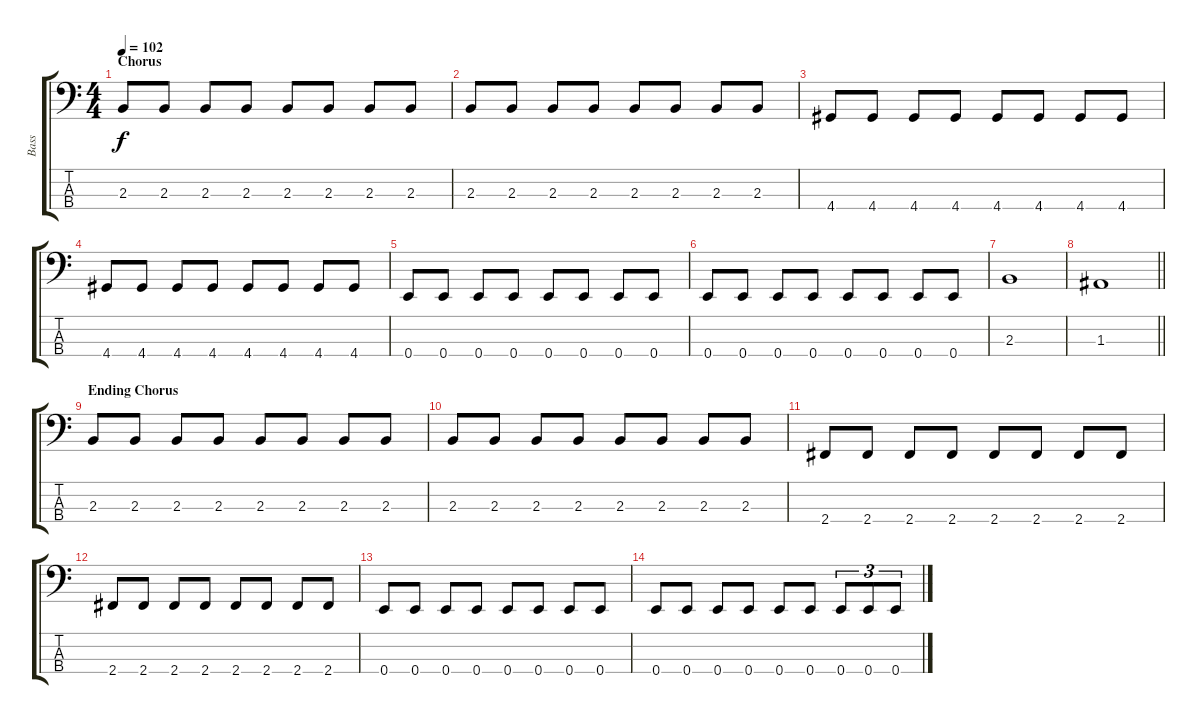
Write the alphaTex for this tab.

\track ("Bass" "Bass") {instrument electricbasspick}
\staff {score tabs}
\tuning (G2 D2 A1 E1) {hide}
\ts (4 4)
\section ("" "Chorus")
\tempo 102
\clef f4
\ks c
2.3.8{dy f} 2.3.8 2.3.8 2.3.8 2.3.8 2.3.8 2.3.8 2.3.8 |
2.3.8 2.3.8 2.3.8 2.3.8 2.3.8 2.3.8 2.3.8 2.3.8 |
4.4.8 4.4.8 4.4.8 4.4.8 4.4.8 4.4.8 4.4.8 4.4.8 |
4.4.8 4.4.8 4.4.8 4.4.8 4.4.8 4.4.8 4.4.8 4.4.8 |
0.4.8 0.4.8 0.4.8 0.4.8 0.4.8 0.4.8 0.4.8 0.4.8 |
0.4.8 0.4.8 0.4.8 0.4.8 0.4.8 0.4.8 0.4.8 0.4.8 |
2.3.1 |
\barLineRight lightlight
1.3.1 |
\section ("" "Ending Chorus")
2.3.8 2.3.8 2.3.8 2.3.8 2.3.8 2.3.8 2.3.8 2.3.8 |
2.3.8 2.3.8 2.3.8 2.3.8 2.3.8 2.3.8 2.3.8 2.3.8 |
2.4.8 2.4.8 2.4.8 2.4.8 2.4.8 2.4.8 2.4.8 2.4.8 |
2.4.8 2.4.8 2.4.8 2.4.8 2.4.8 2.4.8 2.4.8 2.4.8 |
0.4.8 0.4.8 0.4.8 0.4.8 0.4.8 0.4.8 0.4.8 0.4.8 |
0.4.8 0.4.8 0.4.8 0.4.8 0.4.8 0.4.8 0.4.8{tu (3 2)} 0.4.8{tu (3 2)} 0.4.8{tu (3 2)}
